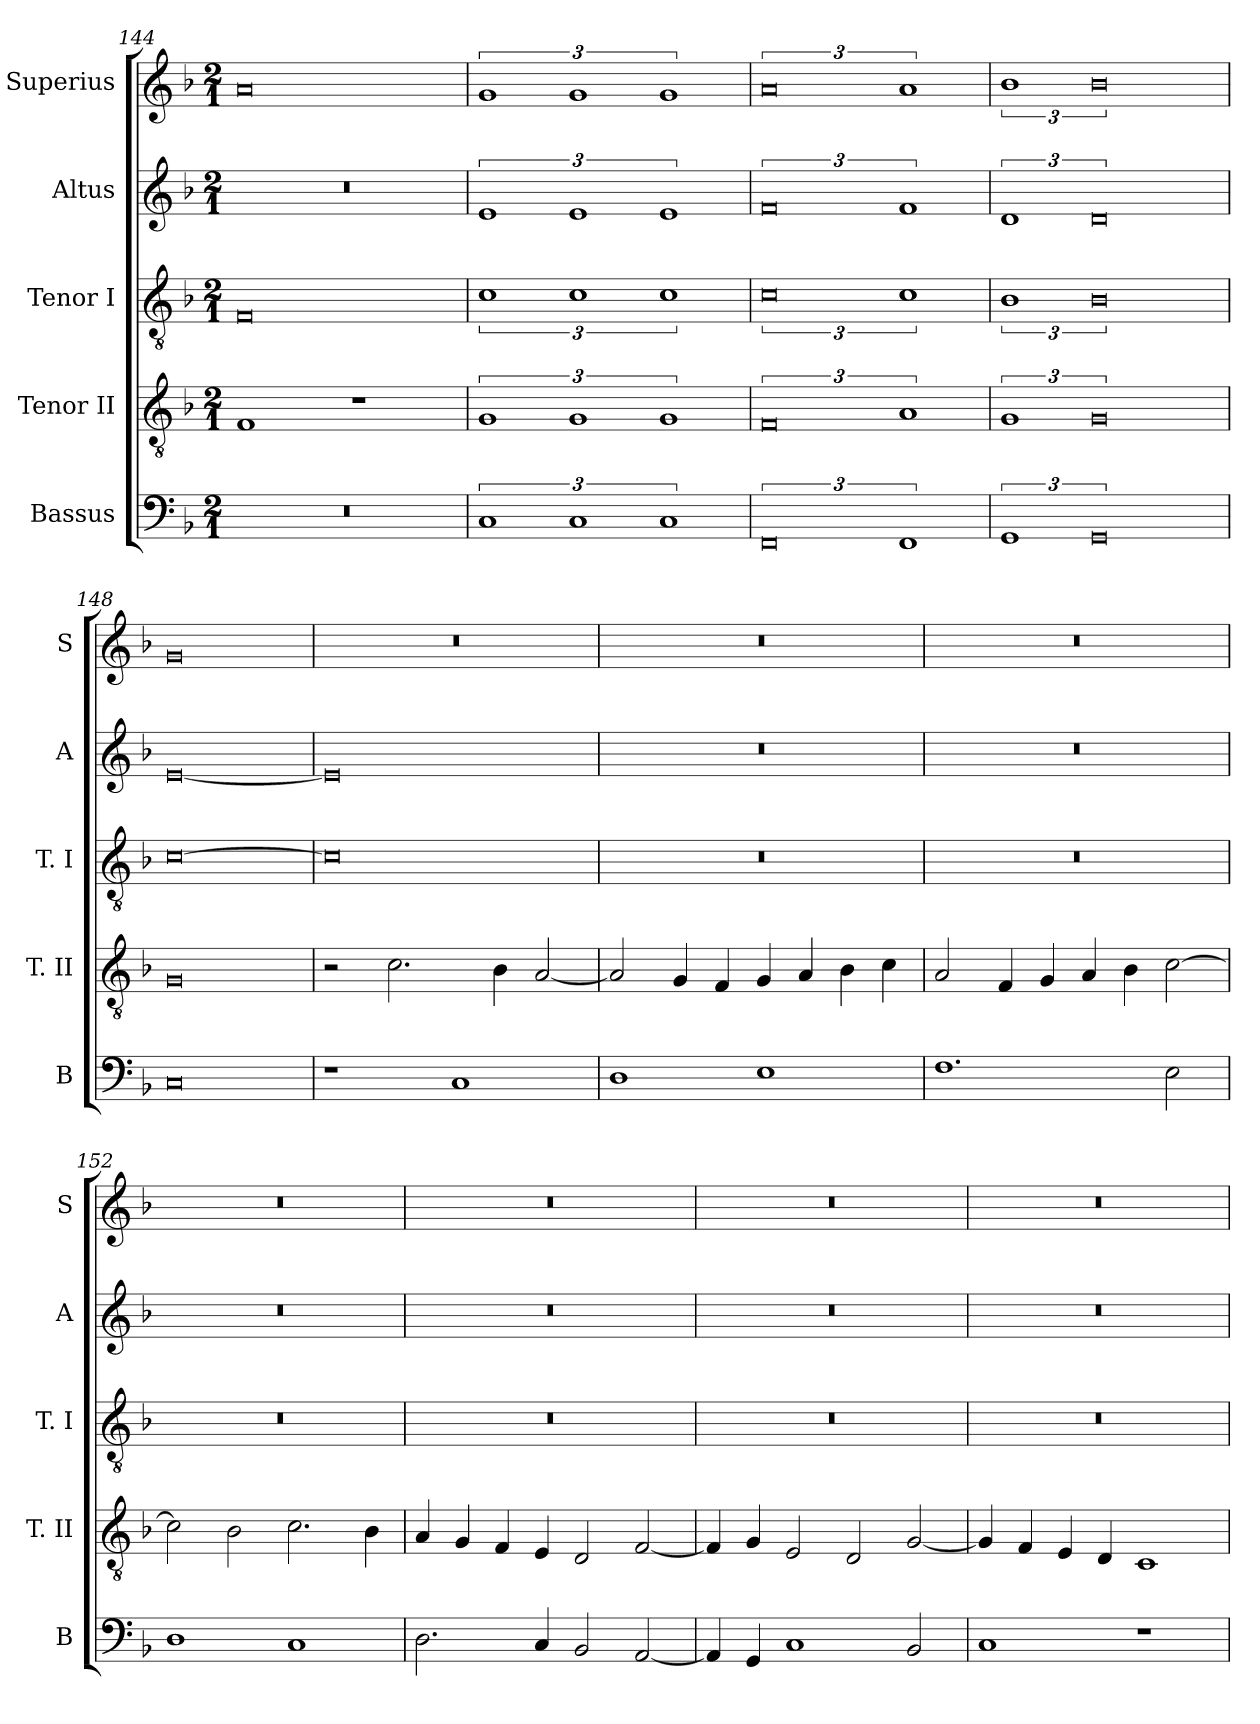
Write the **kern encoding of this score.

**kern	**kern	**kern	**kern	**kern
*part5	*part4	*part3	*part2	*part1
*staff5	*staff4	*staff3	*staff2	*staff1
*I"Bassus	*I"Tenor II	*I"Tenor I	*I"Altus	*I"Superius
*I'B	*I'T. II	*I'T. I	*I'A	*I'S
*clefF4	*clefGv2	*clefGv2	*clefG2	*clefG2
*k[b-]	*k[b-]	*k[b-]	*k[b-]	*k[b-]
*F:	*F:	*F:	*F:	*F:
*M2/1	*M2/1	*M2/1	*M2/1	*M2/1
=144	=144	=144	=144	=144
0r	1F	0F	0r	0a
.	1r	.	.	.
=145	=145	=145	=145	=145
3%2C	3%2G	3%2c	3%2e	3%2g
3%2C	3%2G	3%2c	3%2e	3%2g
3%2C	3%2G	3%2c	3%2e	3%2g
=146	=146	=146	=146	=146
3%4FF	3%4F	3%4c	3%4f	3%4a
3%2FF	3%2A	3%2c	3%2f	3%2a
=147	=147	=147	=147	=147
3%2GG	3%2G	3%2B-	3%2d	3%2b-
3%4GG	3%4G	3%4B-	3%4d	3%4b-
=148	=148	=148	=148	=148
0C	0G	[0c	[0e	0g
=149	=149	=149	=149	=149
1r	2r	0c]	0e]	0r
.	2.c	.	.	.
1C	.	.	.	.
.	4B-	.	.	.
.	[2A	.	.	.
=150	=150	=150	=150	=150
1D	2A]	0r	0r	0r
.	4G	.	.	.
.	4F	.	.	.
1E	4G	.	.	.
.	4A	.	.	.
.	4B-	.	.	.
.	4c	.	.	.
=151	=151	=151	=151	=151
1.F	2A	0r	0r	0r
.	4F	.	.	.
.	4G	.	.	.
.	4A	.	.	.
.	4B-	.	.	.
2E	[2c	.	.	.
=152	=152	=152	=152	=152
1D	2c]	0r	0r	0r
.	2B-	.	.	.
1C	2.c	.	.	.
.	4B-	.	.	.
=153	=153	=153	=153	=153
2.D	4A	0r	0r	0r
.	4G	.	.	.
.	4F	.	.	.
4C	4E	.	.	.
2BB-	2D	.	.	.
[2AA	[2F	.	.	.
=154	=154	=154	=154	=154
4AA]	4F]	0r	0r	0r
4GG	4G	.	.	.
1C	2E	.	.	.
.	2D	.	.	.
2BB-	[2G	.	.	.
=155	=155	=155	=155	=155
1C	4G]	0r	0r	0r
.	4F	.	.	.
.	4E	.	.	.
.	4D	.	.	.
1r	1C	.	.	.
=	=	=	=	=
*-	*-	*-	*-	*-
